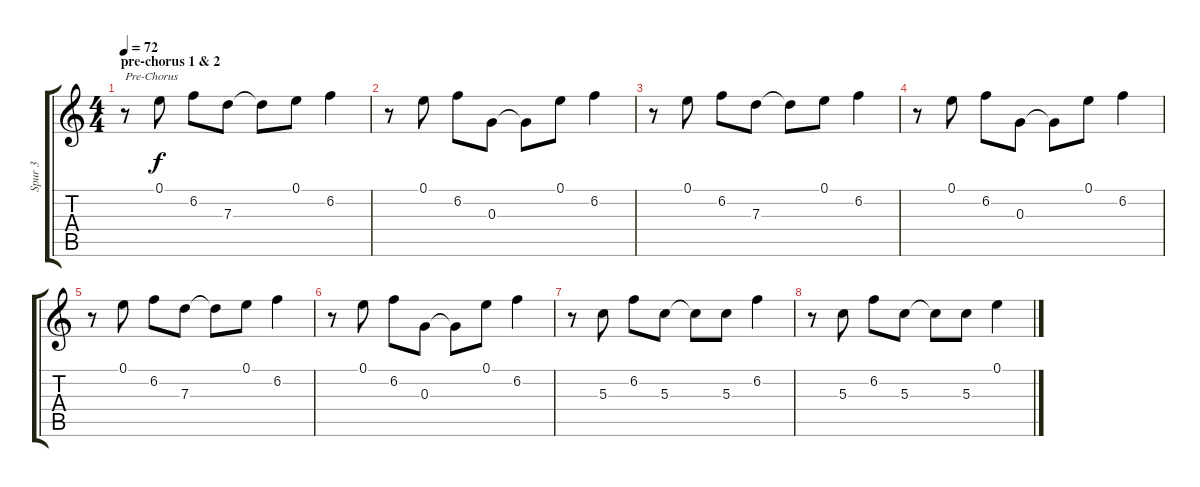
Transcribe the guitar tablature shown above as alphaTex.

\track ("Spur 3" "Spur 3") {instrument electricguitarclean}
\staff {score tabs}
\tuning (E4 B3 G3 D3 A2 E2) {hide}
\ts (4 4)
\section ("" "pre-chorus 1 & 2")
\tempo 72
\clef g2
\ks c
r.8{txt "Pre-Chorus" dy f} 0.1.8 6.2.8 7.3.8 7.3{t}.8 0.1.8 6.2.4 |
r.8 0.1.8 6.2.8 0.3.8 0.3{t}.8 0.1.8 6.2.4 |
r.8 0.1.8 6.2.8 7.3.8 7.3{t}.8 0.1.8 6.2.4 |
r.8 0.1.8 6.2.8 0.3.8 0.3{t}.8 0.1.8 6.2.4 |
r.8 0.1.8 6.2.8 7.3.8 7.3{t}.8 0.1.8 6.2.4 |
r.8 0.1.8 6.2.8 0.3.8 0.3{t}.8 0.1.8 6.2.4 |
r.8 5.3.8 6.2.8 5.3.8 5.3{t}.8 5.3.8 6.2.4 |
r.8 5.3.8 6.2.8 5.3.8 5.3{t}.8 5.3.8 0.1.4
